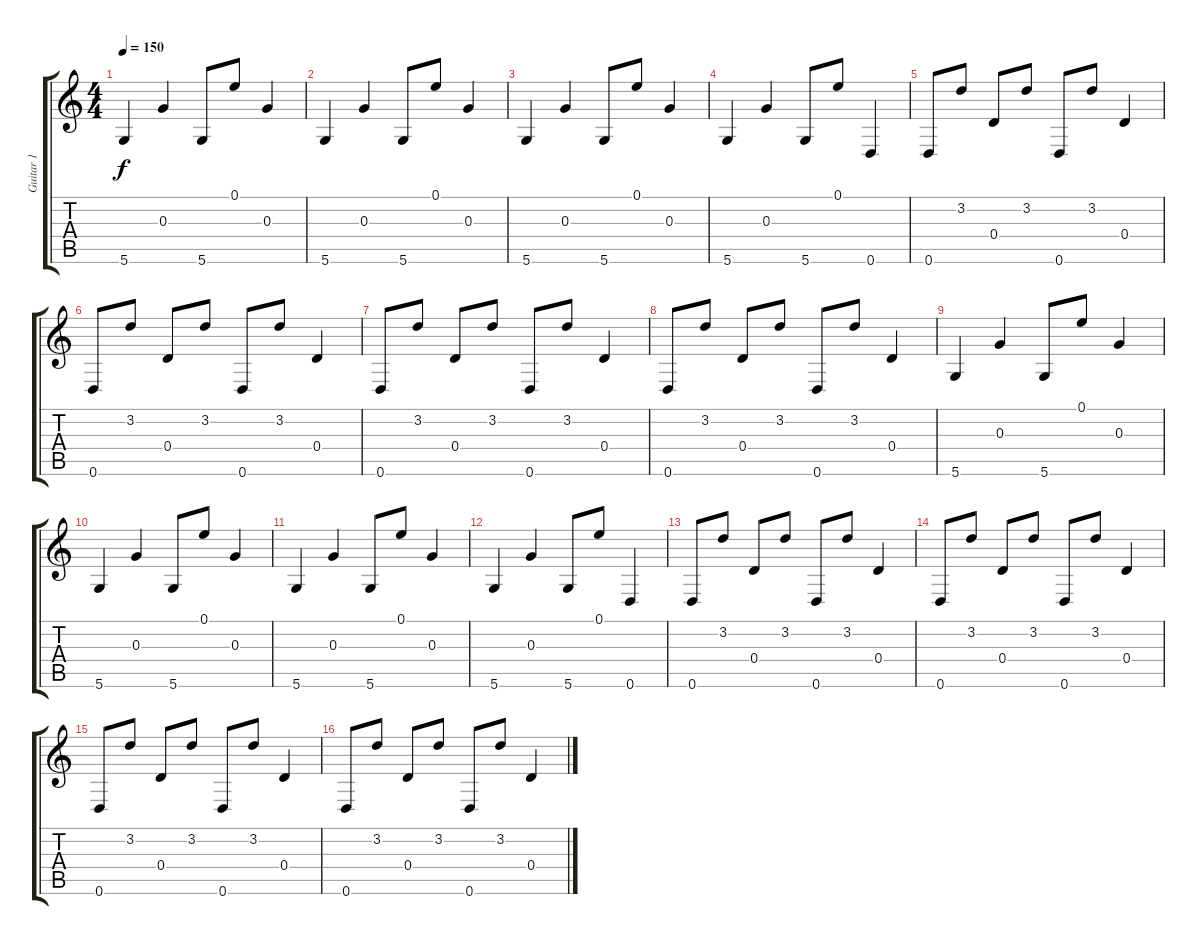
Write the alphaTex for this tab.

\track ("Guitar 1" "Guitar 1") {instrument acousticguitarnylon}
\staff {score tabs}
\tuning (E4 B3 G3 D3 A2 D2) {hide}
\ts (4 4)
\tempo 150
\clef g2
\ks c
5.6.4{dy f} 0.3.4 5.6.8 0.1.8 0.3.4 |
5.6.4 0.3.4 5.6.8 0.1.8 0.3.4 |
5.6.4 0.3.4 5.6.8 0.1.8 0.3.4 |
5.6.4 0.3.4 5.6.8 0.1.8 0.6.4 |
0.6.8 3.2.8 0.4.8 3.2.8 0.6.8 3.2.8 0.4.4 |
0.6.8 3.2.8 0.4.8 3.2.8 0.6.8 3.2.8 0.4.4 |
0.6.8 3.2.8 0.4.8 3.2.8 0.6.8 3.2.8 0.4.4 |
0.6.8 3.2.8 0.4.8 3.2.8 0.6.8 3.2.8 0.4.4 |
5.6.4 0.3.4 5.6.8 0.1.8 0.3.4 |
5.6.4 0.3.4 5.6.8 0.1.8 0.3.4 |
5.6.4 0.3.4 5.6.8 0.1.8 0.3.4 |
5.6.4 0.3.4 5.6.8 0.1.8 0.6.4 |
0.6.8 3.2.8 0.4.8 3.2.8 0.6.8 3.2.8 0.4.4 |
0.6.8 3.2.8 0.4.8 3.2.8 0.6.8 3.2.8 0.4.4 |
0.6.8 3.2.8 0.4.8 3.2.8 0.6.8 3.2.8 0.4.4 |
0.6.8 3.2.8 0.4.8 3.2.8 0.6.8 3.2.8 0.4.4
